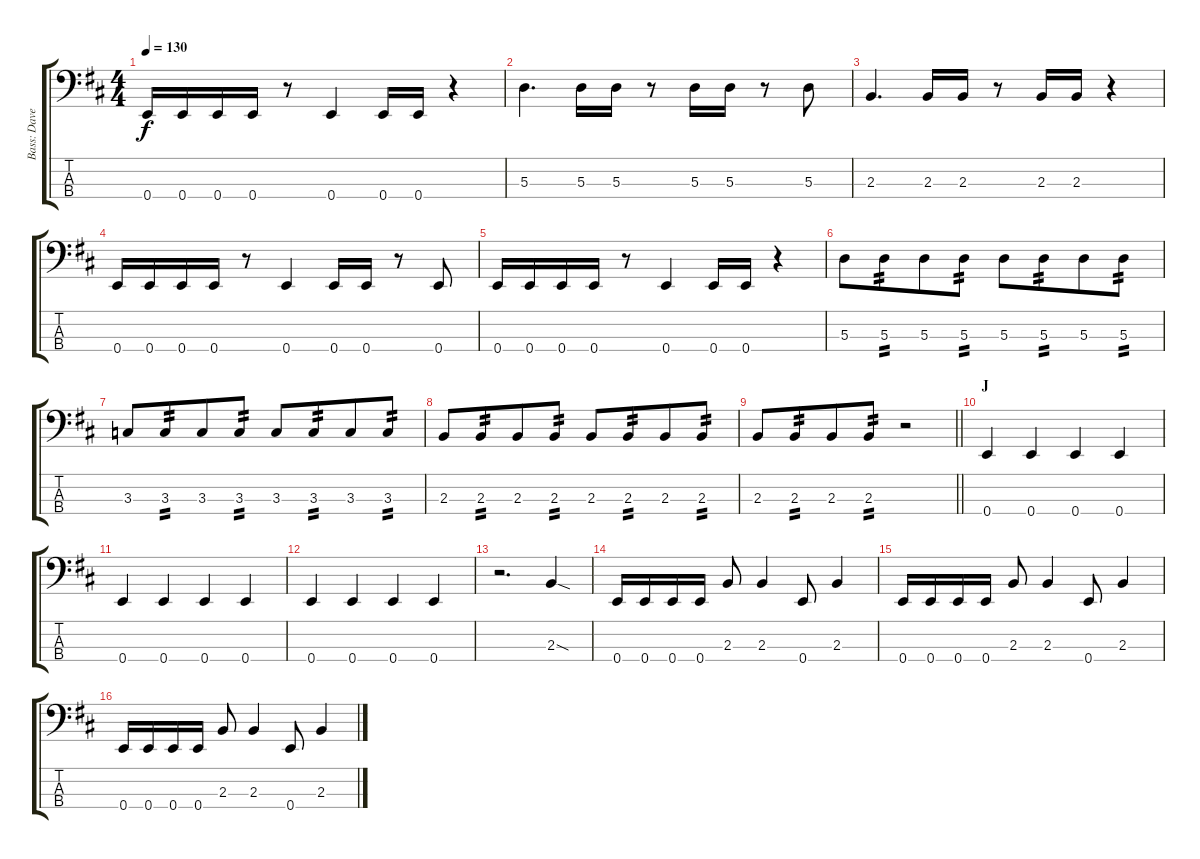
\track ("Bass: Dave" "Bass: Dave") {instrument electricbasspick}
\staff {score tabs}
\tuning (G2 D2 A1 E1) {hide}
\ts (4 4)
\tempo 130
\clef f4
\ks d
0.4.16{dy f} 0.4.16 0.4.16 0.4.16 r.8 0.4.4 0.4.16 0.4.16 r.4 |
5.3.4{d} 5.3.16 5.3.16 r.8 5.3.16 5.3.16 r.8 5.3.8 |
2.3.4{d} 2.3.16 2.3.16 r.8 2.3.16 2.3.16 r.4 |
0.4.16 0.4.16 0.4.16 0.4.16 r.8 0.4.4 0.4.16 0.4.16 r.8 0.4.8 |
0.4.16 0.4.16 0.4.16 0.4.16 r.8 0.4.4 0.4.16 0.4.16 r.4 |
5.3.8 5.3.8{tp 2 beam merge} 5.3.8 5.3.8{tp 2} 5.3.8 5.3.8{tp 2 beam merge} 5.3.8 5.3.8{tp 2} |
3.3.8 3.3.8{tp 2 beam merge} 3.3.8 3.3.8{tp 2} 3.3.8 3.3.8{tp 2 beam merge} 3.3.8 3.3.8{tp 2} |
2.3.8 2.3.8{tp 2 beam merge} 2.3.8 2.3.8{tp 2} 2.3.8 2.3.8{tp 2 beam merge} 2.3.8 2.3.8{tp 2} |
\barLineRight lightlight
2.3.8 2.3.8{tp 2 beam merge} 2.3.8 2.3.8{tp 2} r.2 |
\section ("" "J")
0.4.4 0.4.4 0.4.4 0.4.4 |
0.4.4 0.4.4 0.4.4 0.4.4 |
0.4.4 0.4.4 0.4.4 0.4.4 |
r.2{d} 2.3{sod}.4 |
0.4.16 0.4.16 0.4.16 0.4.16 2.3.8 2.3.4 0.4.8 2.3.4 |
0.4.16 0.4.16 0.4.16 0.4.16 2.3.8 2.3.4 0.4.8 2.3.4 |
0.4.16 0.4.16 0.4.16 0.4.16 2.3.8 2.3.4 0.4.8 2.3.4
